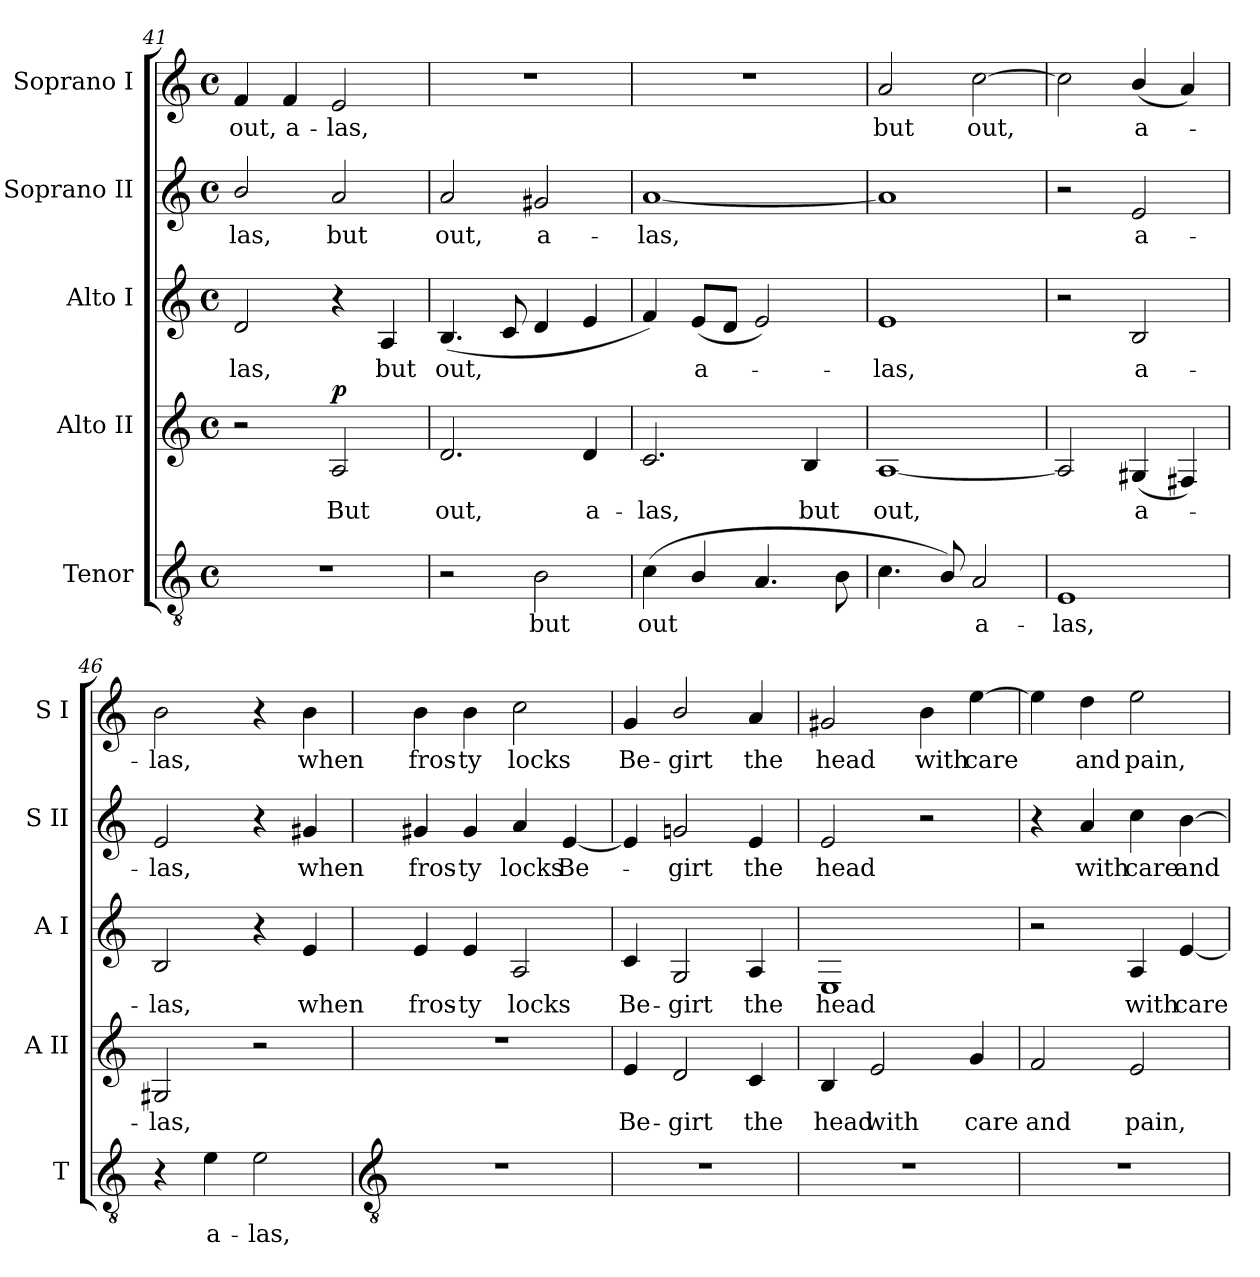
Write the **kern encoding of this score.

**kern	**text	**kern	**text	**dynam	**kern	**text	**kern	**text	**kern	**text
*part5	*part5	*part4	*part4	*part4	*part3	*part3	*part2	*part2	*part1	*part1
*staff5	*staff5	*staff4	*staff4	*staff4	*staff3	*staff3	*staff2	*staff2	*staff1	*staff1
*I"Tenor	*	*I"Alto II	*	*	*I"Alto I	*	*I"Soprano II	*	*I"Soprano I	*
*I'T	*	*I'A II	*	*	*I'A I	*	*I'S II	*	*I'S I	*
*clefGv2	*	*clefG2	*	*	*clefG2	*	*clefG2	*	*clefG2	*
*k[]	*	*k[]	*	*	*k[]	*	*k[]	*	*k[]	*
*C:	*	*C:	*	*	*C:	*	*C:	*	*C:	*
*M4/4	*	*M4/4	*	*	*M4/4	*	*M4/4	*	*M4/4	*
*met(c)	*	*met(c)	*	*	*met(c)	*	*met(c)	*	*met(c)	*
=41	=41	=41	=41	=41	=41	=41	=41	=41	=41	=41
!	!	!	!	!	!	!LO:LY:b	!	!LO:LY:b	!	!LO:LY:b
1r	.	2r	.	.	2d	-las,	2b/	-las,	4f	out,
!	!	!	!	!	!	!	!	!	!	!LO:LY:b
.	.	.	.	.	.	.	.	.	4f	a-
!	!	!	!LO:LY:b	!LO:DY:b	!	!	!	!LO:LY:b	!	!LO:LY:b
.	.	2A	But	p	4r	.	2a	but	2e	-las,
!	!	!	!	!	!	!LO:LY:b	!	!	!	!
.	.	.	.	.	4A	but	.	.	.	.
=42	=42	=42	=42	=42	=42	=42	=42	=42	=42	=42
!	!	!	!LO:LY:b	!	!	!LO:LY:b	!	!LO:LY:b	!	!
2r	.	2.d	out,	.	(<4.B	out,	2a	out,	1r	.
.	.	.	.	.	8c	.	.	.	.	.
!	!LO:LY:b	!	!	!	!	!	!	!LO:LY:b	!	!
2B	but	.	.	.	4d	.	2g#X	a-	.	.
!	!	!	!LO:LY:b	!	!	!	!	!	!	!
.	.	4d	a-	.	4e	.	.	.	.	.
=43	=43	=43	=43	=43	=43	=43	=43	=43	=43	=43
!	!LO:LY:b	!	!LO:LY:b	!	!	!	!	!LO:LY:b	!	!
(>4c	out	2.c	-las,	.	4f)	.	[1a	-las,	1r	.
!	!	!	!	!	!	!LO:LY:b	!	!	!	!
4B/	.	.	.	.	(<8eL	a-	.	.	.	.
.	.	.	.	.	8dJ	.	.	.	.	.
4.A	.	.	.	.	2e)	.	.	.	.	.
!	!	!	!LO:LY:b	!	!	!	!	!	!	!
.	.	4B	but	.	.	.	.	.	.	.
8B\	.	.	.	.	.	.	.	.	.	.
=44	=44	=44	=44	=44	=44	=44	=44	=44	=44	=44
!	!	!	!LO:LY:b	!	!	!LO:LY:b	!	!	!	!LO:LY:b
4.c	.	[1A	out,	.	1e	las,	1a]	.	2a	but
8B/)	.	.	.	.	.	.	.	.	.	.
!	!LO:LY:b	!	!	!	!	!	!	!	!	!LO:LY:b
2A	a-	.	.	.	.	.	.	.	[2cc	out,
=45	=45	=45	=45	=45	=45	=45	=45	=45	=45	=45
!	!LO:LY:b	!	!	!	!	!	!	!	!	!
1E	-las,	2A]	.	.	2r	.	2r	.	2cc]	.
!	!	!	!LO:LY:b	!	!	!LO:LY:b	!	!LO:LY:b	!	!LO:LY:b
.	.	(<4G#X	a-	.	2B	a-	2e	a-	(<4b/	a-
.	.	4F#X)	.	.	.	.	.	.	4a)	.
=46	=46	=46	=46	=46	=46	=46	=46	=46	=46	=46
!	!	!	!LO:LY:b	!	!	!LO:LY:b	!	!LO:LY:b	!	!LO:LY:b
4r	.	2G#X	las,	.	2B	-las,	2e	-las,	2b	las,
!	!LO:LY:b	!	!	!	!	!	!	!	!	!
4e	a-	.	.	.	.	.	.	.	.	.
!	!LO:LY:b	!	!	!	!	!	!	!	!	!
2e	-las,	2r	.	.	4r	.	4r	.	4r	.
!	!	!	!	!	!	!LO:LY:b	!	!LO:LY:b	!	!LO:LY:b
.	.	.	.	.	4e	when	4g#X	when	4b	when
!!LO:LB:g=z
=47	=47	=47	=47	=47	=47	=47	=47	=47	=47	=47
*clefGv2	*	*	*	*	*	*	*	*	*	*
!	!	!	!	!	!	!LO:LY:b	!	!LO:LY:b	!	!LO:LY:b
1r	.	1r	.	.	4e	fros-	4g#X	fros-	4b	fros-
!	!	!	!	!	!	!LO:LY:b	!	!LO:LY:b	!	!LO:LY:b
.	.	.	.	.	4e	-ty	4g#	-ty	4b	-ty
!	!	!	!	!	!	!LO:LY:b	!	!LO:LY:b	!	!LO:LY:b
.	.	.	.	.	2A	locks	4a	locks	2cc	locks
!	!	!	!	!	!	!	!	!LO:LY:b	!	!
.	.	.	.	.	.	.	[4e	Be-	.	.
=48	=48	=48	=48	=48	=48	=48	=48	=48	=48	=48
!	!	!	!LO:LY:b	!	!	!LO:LY:b	!	!	!	!LO:LY:b
1r	.	4e	Be-	.	4c/	Be-	4e]	.	4g	Be-
!	!	!	!LO:LY:b	!	!	!LO:LY:b	!	!LO:LY:b	!	!LO:LY:b
.	.	2d	-girt	.	2G	-girt	2gn	girt	2b/	-girt
!	!	!	!LO:LY:b	!	!	!LO:LY:b	!	!LO:LY:b	!	!LO:LY:b
.	.	4c	the	.	4A	the	4e	the	4a	the
=49	=49	=49	=49	=49	=49	=49	=49	=49	=49	=49
!	!	!	!LO:LY:b	!	!	!LO:LY:b	!	!LO:LY:b	!	!LO:LY:b
1r	.	4B	head	.	1E	head	2e	head	2g#X	head
!	!	!	!LO:LY:b	!	!	!	!	!	!	!
.	.	2e	with	.	.	.	.	.	.	.
!	!	!	!	!	!	!	!	!	!	!LO:LY:b
.	.	.	.	.	.	.	2r	.	4b	with
!	!	!	!LO:LY:b	!	!	!	!	!	!	!LO:LY:b
.	.	4g	care	.	.	.	.	.	[4ee	care
=50	=50	=50	=50	=50	=50	=50	=50	=50	=50	=50
!	!	!	!LO:LY:b	!	!	!	!	!	!	!
1r	.	2f	and	.	2r	.	4r	.	4ee]	.
!	!	!	!	!	!	!	!	!LO:LY:b	!	!LO:LY:b
.	.	.	.	.	.	.	4a	with	4dd	and
!	!	!	!LO:LY:b	!	!	!LO:LY:b	!	!LO:LY:b	!	!LO:LY:b
.	.	2e	pain,	.	4A	with	4cc	care	2ee	pain,
!	!	!	!	!	!	!LO:LY:b	!	!LO:LY:b	!	!
.	.	.	.	.	[4e	care	[4b	and	.	.
=	=	=	=	=	=	=	=	=	=	=
*-	*-	*-	*-	*-	*-	*-	*-	*-	*-	*-
